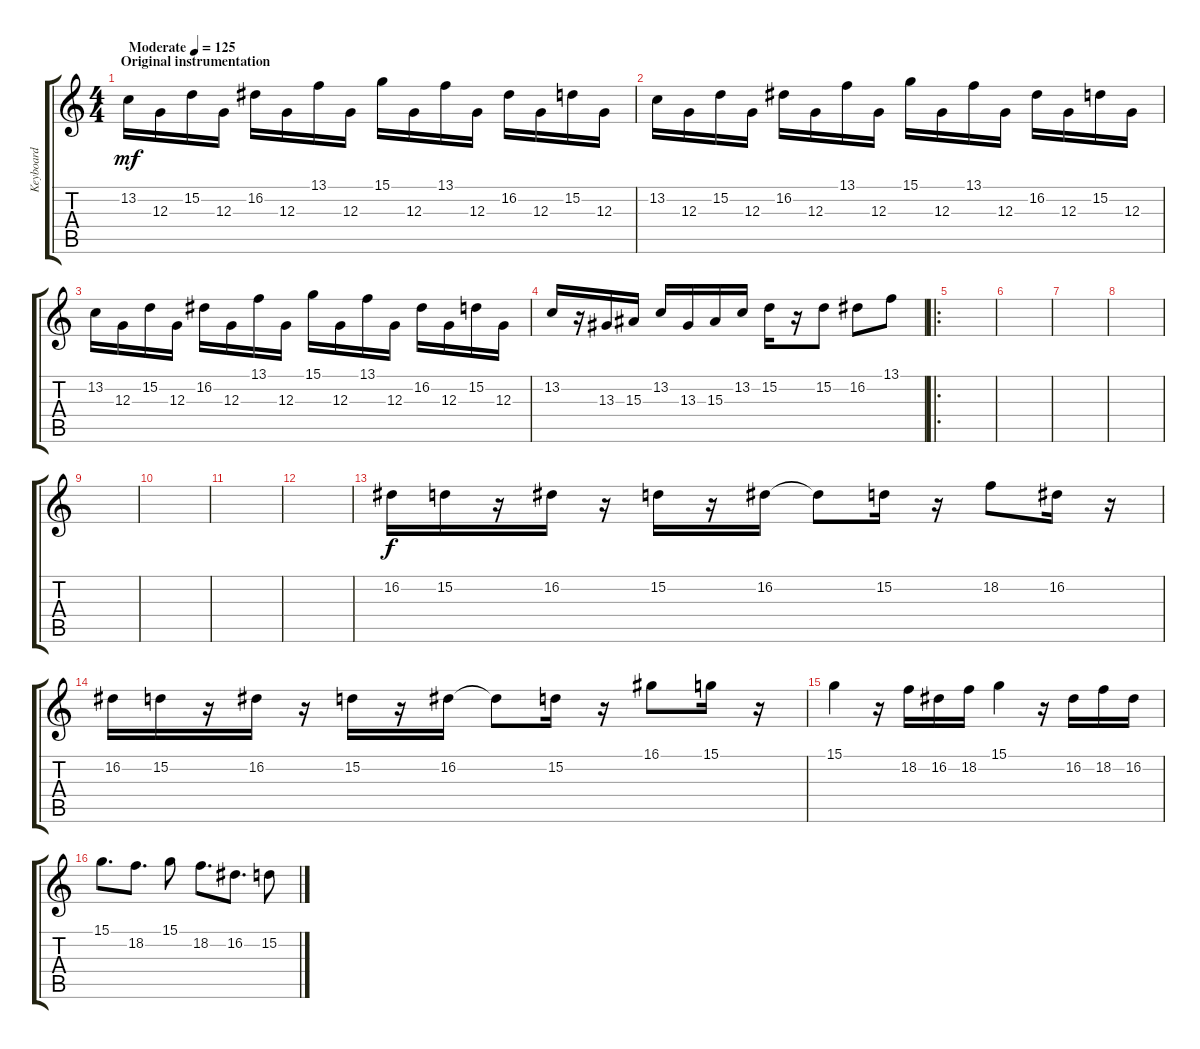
\track ("Keyboard" "Keyboard") {instrument electricpiano2}
\staff {score tabs}
\tuning (E4 B3 G3 D3 A2 E2) {hide}
\ts (4 4)
\section ("" "Original instrumentation")
\tempo (125 "Moderate")
\clef g2
\ks c
13.2.16{dy mf instrument electricpiano2} 12.3.16 15.2.16 12.3.16 16.2.16 12.3.16 13.1.16 12.3.16 15.1.16 12.3.16 13.1.16 12.3.16 16.2.16 12.3.16 15.2.16 12.3.16 |
13.2.16 12.3.16 15.2.16 12.3.16 16.2.16 12.3.16 13.1.16 12.3.16 15.1.16 12.3.16 13.1.16 12.3.16 16.2.16 12.3.16 15.2.16 12.3.16 |
13.2.16 12.3.16 15.2.16 12.3.16 16.2.16 12.3.16 13.1.16 12.3.16 15.1.16 12.3.16 13.1.16 12.3.16 16.2.16 12.3.16 15.2.16 12.3.16 |
13.2.16 r.16 13.3.16 15.3.16 13.2.16 13.3.16 15.3.16 13.2.16 15.2.16 r.16 15.2.8 16.2.8 13.1.8 |
\ro
|
|
|
|
|
|
|
|
16.2.16{dy f} 15.2.16 r.16 16.2.16 r.16 15.2.16 r.16 16.2.16 16.2{t}.8 15.2.16 r.16 18.2.8 16.2.16 r.16 |
16.2.16 15.2.16 r.16 16.2.16 r.16 15.2.16 r.16 16.2.16 16.2{t}.8 15.2.16 r.16 16.1.8 15.1.16 r.16 |
15.1.4 r.16 18.2.16 16.2.16 18.2.16 15.1.4 r.16 16.2.16 18.2.16 16.2.16 |
15.1.8{d} 18.2.8{d} 15.1.8 18.2.8{d} 16.2.8{d} 15.2.8
